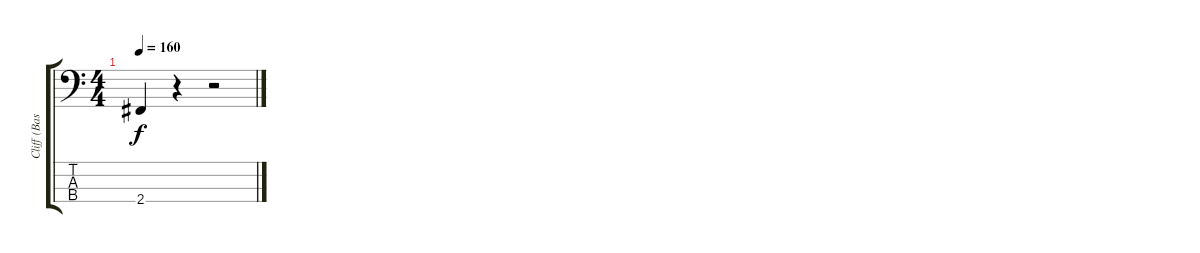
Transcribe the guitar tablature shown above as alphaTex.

\track ("Cliff (Bass)" "Cliff (Bas") {instrument electricbassfinger}
\staff {score tabs}
\tuning (G2 D2 A1 E1) {hide}
\ts (4 4)
\tempo 160
\clef f4
\ks c
2.4.4{dy f} r.4 r.2
